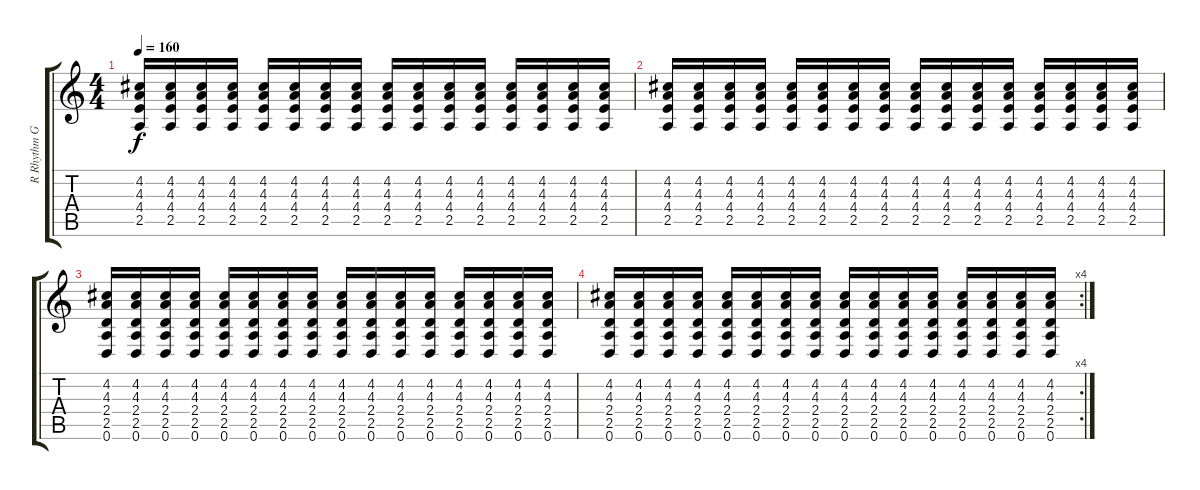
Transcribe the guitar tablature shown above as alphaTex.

\track ("R Rhythm Guitar" "R Rhythm G") {instrument distortionguitar}
\staff {score tabs}
\tuning (D4 A3 F3 C3 G2 D2) {hide}
\ts (4 4)
\tempo 160
\clef g2
\ks c
(4.2 4.3 4.4 2.5).16{dy f} (4.2 4.3 4.4 2.5).16 (4.2 4.3 4.4 2.5).16 (4.2 4.3 4.4 2.5).16 (4.2 4.3 4.4 2.5).16 (4.2 4.3 4.4 2.5).16 (4.2 4.3 4.4 2.5).16 (4.2 4.3 4.4 2.5).16 (4.2 4.3 4.4 2.5).16 (4.2 4.3 4.4 2.5).16 (4.2 4.3 4.4 2.5).16 (4.2 4.3 4.4 2.5).16 (4.2 4.3 4.4 2.5).16 (4.2 4.3 4.4 2.5).16 (4.2 4.3 4.4 2.5).16 (4.2 4.3 4.4 2.5).16 |
(4.2 4.3 4.4 2.5).16 (4.2 4.3 4.4 2.5).16 (4.2 4.3 4.4 2.5).16 (4.2 4.3 4.4 2.5).16 (4.2 4.3 4.4 2.5).16 (4.2 4.3 4.4 2.5).16 (4.2 4.3 4.4 2.5).16 (4.2 4.3 4.4 2.5).16 (4.2 4.3 4.4 2.5).16 (4.2 4.3 4.4 2.5).16 (4.2 4.3 4.4 2.5).16 (4.2 4.3 4.4 2.5).16 (4.2 4.3 4.4 2.5).16 (4.2 4.3 4.4 2.5).16 (4.2 4.3 4.4 2.5).16 (4.2 4.3 4.4 2.5).16 |
(4.2 4.3 2.4 2.5 0.6).16 (4.2 4.3 2.4 2.5 0.6).16 (4.2 4.3 2.4 2.5 0.6).16 (4.2 4.3 2.4 2.5 0.6).16 (4.2 4.3 2.4 2.5 0.6).16 (4.2 4.3 2.4 2.5 0.6).16 (4.2 4.3 2.4 2.5 0.6).16 (4.2 4.3 2.4 2.5 0.6).16 (4.2 4.3 2.4 2.5 0.6).16 (4.2 4.3 2.4 2.5 0.6).16 (4.2 4.3 2.4 2.5 0.6).16 (4.2 4.3 2.4 2.5 0.6).16 (4.2 4.3 2.4 2.5 0.6).16 (4.2 4.3 2.4 2.5 0.6).16 (4.2 4.3 2.4 2.5 0.6).16 (4.2 4.3 2.4 2.5 0.6).16 |
\rc 4
(4.2 4.3 2.4 2.5 0.6).16 (4.2 4.3 2.4 2.5 0.6).16 (4.2 4.3 2.4 2.5 0.6).16 (4.2 4.3 2.4 2.5 0.6).16 (4.2 4.3 2.4 2.5 0.6).16 (4.2 4.3 2.4 2.5 0.6).16 (4.2 4.3 2.4 2.5 0.6).16 (4.2 4.3 2.4 2.5 0.6).16 (4.2 4.3 2.4 2.5 0.6).16 (4.2 4.3 2.4 2.5 0.6).16 (4.2 4.3 2.4 2.5 0.6).16 (4.2 4.3 2.4 2.5 0.6).16 (4.2 4.3 2.4 2.5 0.6).16 (4.2 4.3 2.4 2.5 0.6).16 (4.2 4.3 2.4 2.5 0.6).16 (4.2 4.3 2.4 2.5 0.6).16
